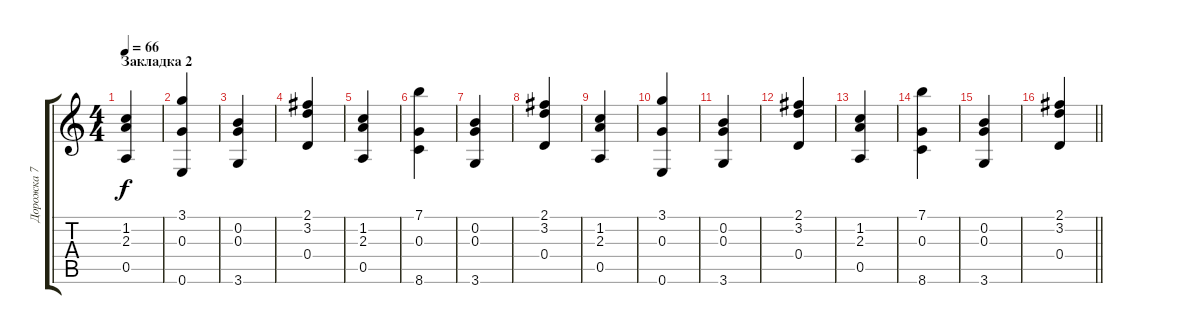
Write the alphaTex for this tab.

\track ("Дорожка 7" "Дорожка 7") {instrument contrabass}
\staff {score tabs}
\tuning (E4 B3 G3 D3 A2 E2) {hide}
\ts (4 4)
\section ("" "Закладка 2")
\tempo 66
\clef g2
\ks c
(1.2 2.3 0.5).4{dy f} |
(3.1 0.3 0.6).4 |
(0.2 0.3 3.6).4 |
(2.1 3.2 0.4).4 |
(1.2 2.3 0.5).4 |
(7.1 0.3 8.6).4 |
(0.2 0.3 3.6).4 |
(2.1 3.2 0.4).4 |
(1.2 2.3 0.5).4 |
(3.1 0.3 0.6).4 |
(0.2 0.3 3.6).4 |
(2.1 3.2 0.4).4 |
(1.2 2.3 0.5).4 |
(7.1 0.3 8.6).4 |
(0.2 0.3 3.6).4 |
\barLineRight lightlight
(2.1 3.2 0.4).4
